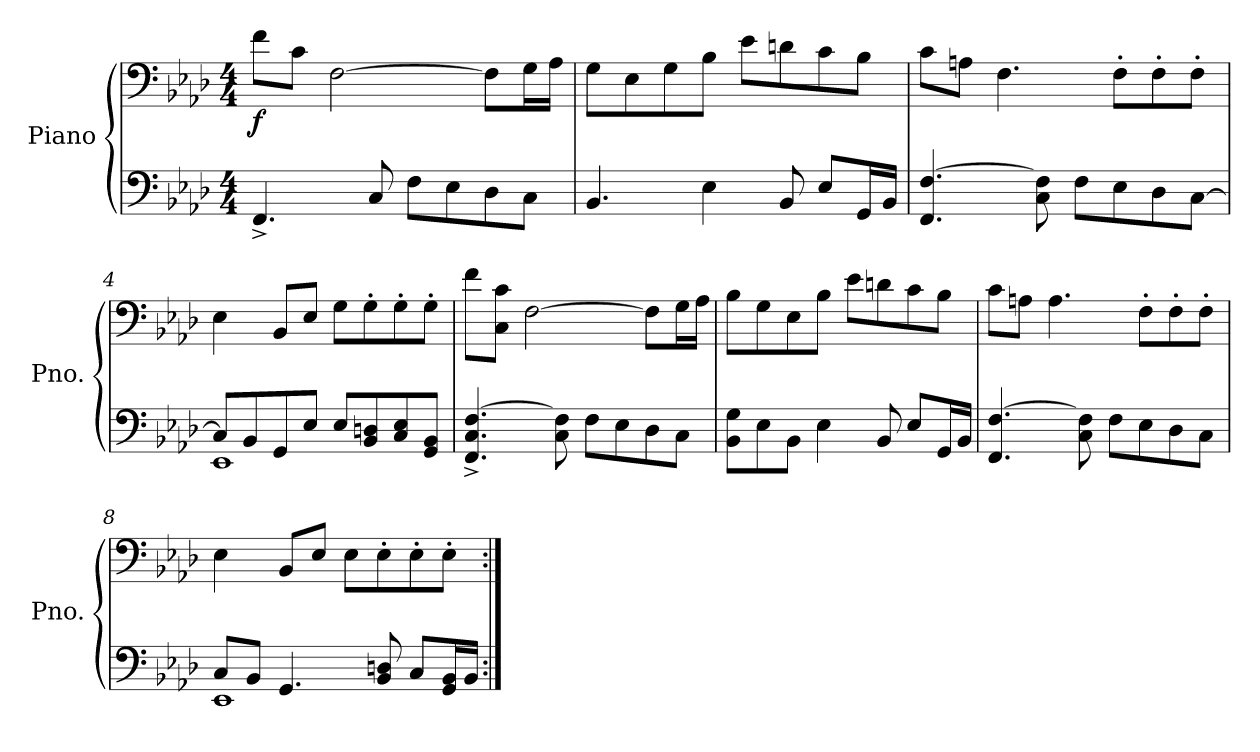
**kern	**kern	**dynam
*part1	*part1	*part1
*staff2	*staff1	*staff1/2
*I"Piano	*	*
*I'Pno.	*	*
*clefF4	*clefF4	*
*k[b-e-a-d-]	*k[b-e-a-d-]	*
*M4/4	*M4/4	*
*MM200	*MM200	*
=1	=1	=1
!	!	!LO:DY:b
4.FF^/	8f\L	f
.	8c\J	.
.	[2F\	.
8C/	.	.
8F\L	.	.
8E-\	.	.
8D-\	8F\L]	.
8C\J	16G\L	.
.	16A-\JJ	.
=2	=2	=2
4.BB-/	8G\L	.
.	8E-\	.
.	8G\	.
4E-\	8B-\J	.
.	8e-\L	.
8BB-/	8dn\	.
8E-/L	8c\	.
16GG/L	8B-\J	.
16BB-/JJ	.	.
=3	=3	=3
4.FF/ [4.F/	8c\L	.
.	8An\J	.
.	4.F\	.
8C\ 8F\]	.	.
8F\L	.	.
8E-\	8F'\L	.
8D-\	8F'\	.
[8C\J	8F'\J	.
=4	=4	=4
*^	*	*
8C/L]	1EE-	4E-\	.
8BB-/	.	.	.
8GG/	.	8BB-/L	.
8E-/J	.	8E-/J	.
8E-/L	.	8G\L	.
8BB-/ 8Dn/	.	8G'\	.
8C/ 8E-/	.	8G'\	.
8GG/ 8BB-/J	.	8G'\J	.
*v	*v	*	*
!!LO:LB:g=z
=5	=5	=5
4.FF/^ 4.C/^ [4.F/^	8f\L	.
.	8C\ 8c\J	.
.	[2F\	.
8C\ 8F\]	.	.
8F\L	.	.
8E-\	.	.
8D-\	8F\L]	.
8C\J	16G\L	.
.	16A-\JJ	.
=6	=6	=6
8BB-\ 8G\L	8B-\L	.
8E-\	8G\	.
8BB-\J	8E-\	.
4E-\	8B-\J	.
.	8e-\L	.
8BB-/	8dn\	.
8E-/L	8c\	.
16GG/L	8B-\J	.
16BB-/JJ	.	.
=7	=7	=7
4.FF/ [4.F/	8c\L	.
.	8An\J	.
.	4.A\	.
8C\ 8F\]	.	.
8F\L	.	.
8E-\	8F'\L	.
8D-\	8F'\	.
8C\J	8F'\J	.
=8	=8	=8
*^	*	*
8C/L	1EE-	4E-\	.
8BB-/J	.	.	.
4.GG/	.	8BB-/L	.
.	.	8E-/J	.
.	.	8E-\L	.
8BB-/ 8Dn/	.	8E-'\	.
8C/L	.	8E-'\	.
16GG/ 16BB-/L	.	8E-'\J	.
16BB-/JJ	.	.	.
*v	*v	*	*
=:|!	=:|!	=:|!
*-	*-	*-
